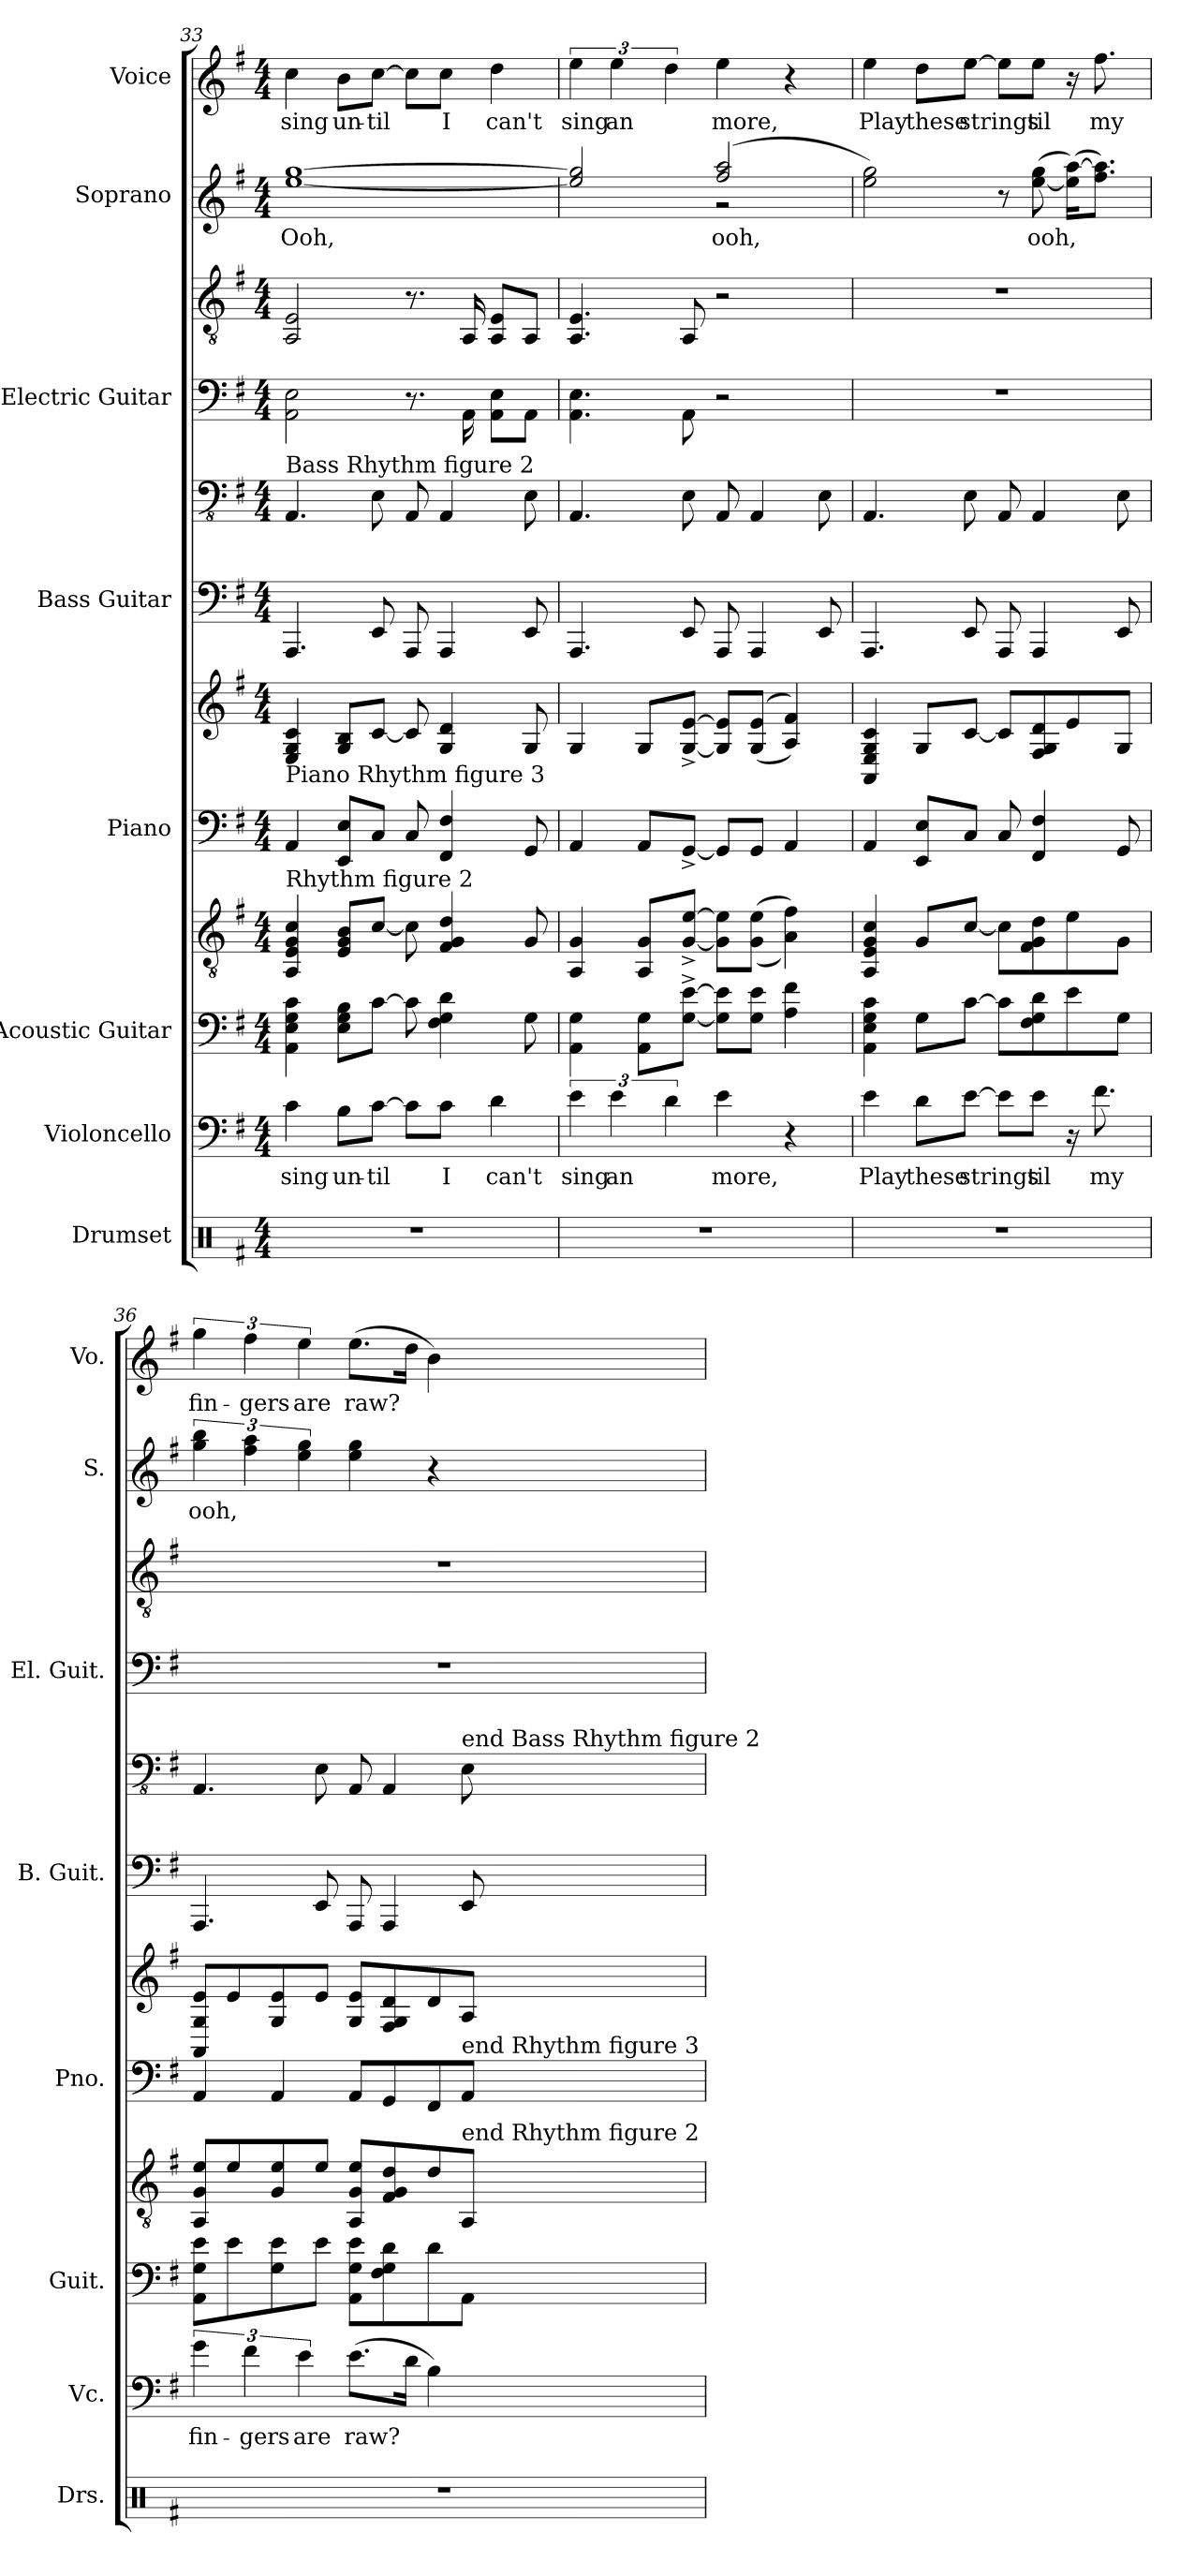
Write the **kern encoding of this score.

**kern	**kern	**text	**kern	**kern	**kern	**kern	**kern	**kern	**kern	**kern	**kern	**text	**kern	**text
*part8	*part7	*part7	*part6	*part6	*part5	*part5	*part4	*part4	*part3	*part3	*part2	*part2	*part1	*part1
*staff12	*staff11	*staff11	*staff10	*staff9	*staff8	*staff7	*staff6	*staff5	*staff4	*staff3	*staff2	*staff2	*staff1	*staff1
*I"Drumset	*I"Violoncello	*	*I"Acoustic Guitar	*	*I"Piano	*	*I"Bass Guitar	*	*I"Electric Guitar	*	*I"Soprano	*	*I"Voice	*
*I'Drs.	*I'Vc.	*	*I'Guit.	*	*I'Pno.	*	*I'B. Guit.	*	*I'El. Guit.	*	*I'S.	*	*I'Vo.	*
*clefX	*clefF4	*	*	*clefGv2	*clefF4	*clefG2	*	*clefFv4	*	*clefGv2	*clefG2	*	*clefG2	*
*k[f#]	*k[f#]	*	*k[f#]	*k[f#]	*k[f#]	*k[f#]	*k[f#]	*k[f#]	*k[f#]	*k[f#]	*k[f#]	*	*k[f#]	*
*M4/4	*M4/4	*	*M4/4	*M4/4	*M4/4	*M4/4	*M4/4	*M4/4	*M4/4	*M4/4	*M4/4	*	*M4/4	*
=33	=33	=33	=33	=33	=33	=33	=33	=33	=33	=33	=33	=33	=33	=33
!	!	!	!	!	!	!	!	!LO:TX:a:t=Bass Rhythm figure 2	!	!	!	!	!	!
!	!	!	!	!	!	!LO:TX:b:t=Piano Rhythm figure 3	!	!	!	!	!	!	!	!
!	!	!	!	!LO:TX:a:t=Rhythm figure 2	!	!	!	!	!	!	!	!	!	!
1r	4c\	sing	4AA\ 4E\ 4G\ 4c\	4AA/ 4E/ 4G/ 4c/	4AA/	4E/ 4G/ 4c/	4.AAA	4.AAA/	2AA\ 2E\	2AA/ 2E/	[1ee [1gg	Ooh,	4cc\	sing
.	8B\L	un-	8E\ 8G\ 8B\L	8E/ 8G/ 8B/L	8EE/ 8E/L	8G/ 8B/L	.	.	.	.	.	.	8b\L	un-
.	[8c\J	-til	[8c\J	[8c/J	8C/J	[8c/J	8EE	8EE\	.	.	.	.	[8cc\J	-til
.	8c\L]	.	8c\]	8c\]	8C/	8c/]	8AAA	8AAA/	8.r	8.r	.	.	8cc\L]	.
.	8c\J	I	4F#\ 4G\ 4d\	4F#/ 4G/ 4d/	4FF#/ 4F#/	4G/ 4d/	4AAA	4AAA/	.	.	.	.	8cc\J	I
.	.	.	.	.	.	.	.	.	16AA\	16AA/	.	.	.	.
.	4d\	can't	.	.	.	.	.	.	8AA\ 8E\L	8AA/ 8E/L	.	.	4dd\	can't
.	.	.	8G\	8G/	8GG/	8G/	8EE	8EE\	8AA\J	8AA/J	.	.	.	.
=34	=34	=34	=34	=34	=34	=34	=34	=34	=34	=34	=34	=34	=34	=34
*	*	*	*	*	*	*	*	*	*	*	*^	*	*	*
1r	6e\	sing	4AA\ 4G\	4AA/ 4G/	4AA/	4G/	4.AAA	4.AAA/	4.AA\ 4.E\	4.AA/ 4.E/	2ee/] 2gg/]	2ryy	.	6ee\	sing
.	6e\	an	.	.	.	.	.	.	.	.	.	.	.	6ee\	an
.	.	.	8AA\ 8G\L	8AA/ 8G/L	8AA/L	8G/L	.	.	.	.	.	.	.	.	.
.	6d\	.	.	.	.	.	.	.	.	.	.	.	.	6dd\	.
.	.	.	[8G\^ [8e\^J	[8G/^ [8e/^J	[8GG^/J	[8G/^ [8e/^J	8EE	8EE\	8AA\	8AA/	.	.	.	.	.
.	4e\	more,	8G\] 8e\]L	8G\] 8e\]L	8GG/L]	8G/] 8e/]L	8AAA	8AAA/	2r	2r	(2ff#/ 2aa/	2r	ooh,	4ee\	more,
.	.	.	8G\ 8e\J	((8G\ 8e\J	8GG/J	((8G/ 8e/J	4AAA	4AAA/	.	.	.	.	.	.	.
.	4r	.	4A\ 4f#\	4A\ 4f#\))	4AA/	4A/ 4f#/))	.	.	.	.	.	.	.	4r	.
.	.	.	.	.	.	.	8EE	8EE\	.	.	.	.	.	.	.
*	*	*	*	*	*	*	*	*	*	*	*v	*v	*	*	*
!!LO:PB:g=z
=35	=35	=35	=35	=35	=35	=35	=35	=35	=35	=35	=35	=35	=35	=35
1r	4e\	Play	4AA\ 4E\ 4G\ 4c\	4AA/ 4E/ 4G/ 4c/	4AA/	4AA/ 4E/ 4G/ 4c/	4.AAA	4.AAA/	1r	1r	2ee\ 2gg\)	.	4ee\	Play
.	8d\L	these	8G\L	8G/L	8EE/ 8E/L	8G/L	.	.	.	.	.	.	8dd\L	these
.	[8e\J	strings	[8c\J	[8c/J	8C/J	[8c/J	8EE	8EE\	.	.	.	.	[8ee\J	strings
.	8e\L]	.	8c\L]	8c\L]	8C/	8c/L]	8AAA	8AAA/	.	.	8r	.	8ee\L]	.
.	8e\J	til	8F#\ 8G\ 8d\	8F#\ 8G\ 8d\	4FF#/ 4F#/	8F#/ 8G/ 8d/	4AAA	4AAA/	.	.	([8ee\ 8gg\	ooh,	8ee\J	til
.	16r	.	8e\	8e\	.	8e/	.	.	.	.	(16ee\] [16aa\KL)	.	16r	.
.	8.f#\	my	.	.	.	.	.	.	.	.	8.ff#\ 8.aa\]J)	.	8.ff#\	my
.	.	.	8G\J	8G\J	8GG/	8G/J	8EE	8EE\	.	.	.	.	.	.
=36	=36	=36	=36	=36	=36	=36	=36	=36	=36	=36	=36	=36	=36	=36
1r	6g\	fin-	8AA\ 8G\ 8e\L	8AA/ 8G/ 8e/L	4AA/	8AA/ 8G/ 8e/L	4.AAA	4.AAA/	1r	1r	6gg\ 6bb\	ooh,	6gg\	fin-
.	.	.	8e\	8e/	.	8e/	.	.	.	.	.	.	.	.
.	6f#\	-gers	.	.	.	.	.	.	.	.	6ff#\ 6aa\	.	6ff#\	-gers
.	.	.	8G\ 8e\	8G/ 8e/	4AA/	8G/ 8e/	.	.	.	.	.	.	.	.
.	6e\	are	.	.	.	.	.	.	.	.	6ee\ 6gg\	.	6ee\	are
.	.	.	8e\J	8e/J	.	8e/J	8EE	8EE\	.	.	.	.	.	.
.	(8.e\L	raw?	8AA\ 8G\ 8e\L	8AA/ 8G/ 8e/L	8AA/L	8G/ 8e/L	8AAA	8AAA/	.	.	4ee\ 4gg\	.	(8.ee\L	raw?
.	.	.	8F#\ 8G\ 8d\	8F#/ 8G/ 8d/	8GG/	8F#/ 8G/ 8d/	4AAA	4AAA/	.	.	.	.	.	.
.	16d\Jk	.	.	.	.	.	.	.	.	.	.	.	16dd\Jk	.
.	4B\)	.	8d\	8d/	8FF#/	8d/	.	.	.	.	4r	.	4b\)	.
!	!	!	!	!	!	!	!	!LO:TX:a:t=end Bass Rhythm figure 2	!	!	!	!	!	!
!	!	!	!	!	!LO:TX:a:t=end Rhythm figure 3	!	!	!	!	!	!	!	!	!
!	!	!	!	!LO:TX:a:t=end Rhythm figure 2	!	!	!	!	!	!	!	!	!	!
.	.	.	8AA\J	8AA/J	8AA/J	8A/J	8EE	8EE\	.	.	.	.	.	.
=	=	=	=	=	=	=	=	=	=	=	=	=	=	=
*-	*-	*-	*-	*-	*-	*-	*-	*-	*-	*-	*-	*-	*-	*-
